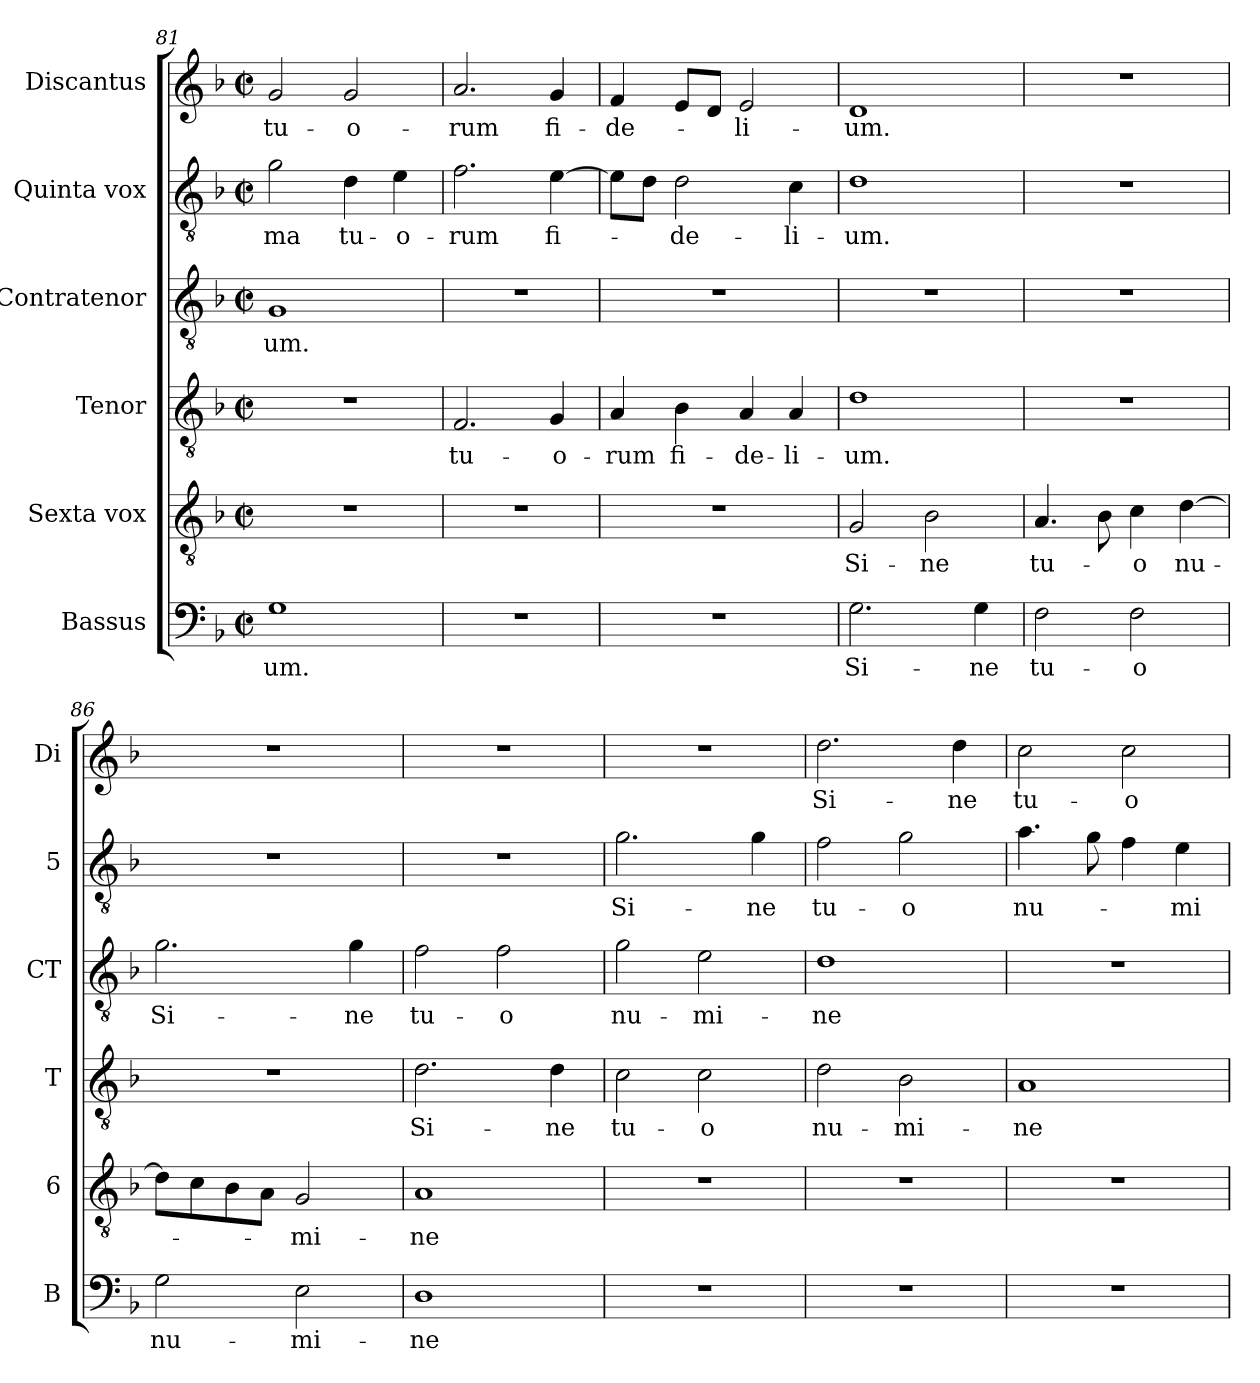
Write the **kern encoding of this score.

**kern	**text	**kern	**text	**kern	**text	**kern	**text	**kern	**text	**kern	**text
*part6	*part6	*part5	*part5	*part4	*part4	*part3	*part3	*part2	*part2	*part1	*part1
*staff6	*staff6	*staff5	*staff5	*staff4	*staff4	*staff3	*staff3	*staff2	*staff2	*staff1	*staff1
*I"Bassus	*	*I"Sexta vox	*	*I"Tenor	*	*I"Contratenor	*	*I"Quinta vox	*	*I"Discantus	*
*I'B	*	*I'6	*	*I'T	*	*I'CT	*	*I'5	*	*I'Di	*
*clefF4	*	*clefGv2	*	*clefGv2	*	*clefGv2	*	*clefGv2	*	*clefG2	*
*k[b-]	*	*k[b-]	*	*k[b-]	*	*k[b-]	*	*k[b-]	*	*k[b-]	*
*F:	*	*F:	*	*F:	*	*F:	*	*F:	*	*F:	*
*M2/2	*	*M2/2	*	*M2/2	*	*M2/2	*	*M2/2	*	*M2/2	*
*met(c|)	*	*met(c|)	*	*met(c|)	*	*met(c|)	*	*met(c|)	*	*met(c|)	*
=81	=81	=81	=81	=81	=81	=81	=81	=81	=81	=81	=81
!	!LO:LY:b	!	!	!	!	!	!LO:LY:b	!	!LO:LY:b	!	!LO:LY:b
1G	-um.	1r	.	1r	.	1G	-um.	2g\	-ma	2g/	tu-
!	!	!	!	!	!	!	!	!	!LO:LY:b	!	!LO:LY:b
.	.	.	.	.	.	.	.	4d\	tu-	2g/	-o-
!	!	!	!	!	!	!	!	!	!LO:LY:b	!	!
.	.	.	.	.	.	.	.	4e\	-o-	.	.
=82	=82	=82	=82	=82	=82	=82	=82	=82	=82	=82	=82
!	!	!	!	!	!LO:LY:b	!	!	!	!LO:LY:b	!	!LO:LY:b
1r	.	1r	.	2.F/	tu-	1r	.	2.f\	-rum	2.a/	-rum
!	!	!	!	!	!LO:LY:b	!	!	!	!LO:LY:b	!	!LO:LY:b
.	.	.	.	4G/	-o-	.	.	[4e\	fi-	4g/	fi-
=83	=83	=83	=83	=83	=83	=83	=83	=83	=83	=83	=83
!	!	!	!	!	!LO:LY:b	!	!	!	!	!	!LO:LY:b
1r	.	1r	.	4A/	-rum	1r	.	8e\L]	.	4f/	-de-
.	.	.	.	.	.	.	.	8d\J	.	.	.
!	!	!	!	!	!LO:LY:b	!	!	!	!LO:LY:b	!	!
.	.	.	.	4B-\	fi-	.	.	2d\	-de-	8e/L	.
.	.	.	.	.	.	.	.	.	.	8d/J	.
!	!	!	!	!	!LO:LY:b	!	!	!	!	!	!LO:LY:b
.	.	.	.	4A/	-de-	.	.	.	.	2e/	-li-
!	!	!	!	!	!LO:LY:b	!	!	!	!LO:LY:b	!	!
.	.	.	.	4A/	-li-	.	.	4c\	-li-	.	.
!!LO:PB:g=z
=84	=84	=84	=84	=84	=84	=84	=84	=84	=84	=84	=84
!	!LO:LY:b	!	!LO:LY:b	!	!LO:LY:b	!	!	!	!LO:LY:b	!	!LO:LY:b
2.G\	Si-	2G/	Si-	1d	-um.	1r	.	1d	-um.	1d	-um.
!	!	!	!LO:LY:b	!	!	!	!	!	!	!	!
.	.	2B-\	-ne	.	.	.	.	.	.	.	.
!	!LO:LY:b	!	!	!	!	!	!	!	!	!	!
4G\	-ne	.	.	.	.	.	.	.	.	.	.
=85	=85	=85	=85	=85	=85	=85	=85	=85	=85	=85	=85
!	!LO:LY:b	!	!LO:LY:b	!	!	!	!	!	!	!	!
2F\	tu-	4.A/	tu-	1r	.	1r	.	1r	.	1r	.
.	.	8B-\	.	.	.	.	.	.	.	.	.
!	!LO:LY:b	!	!LO:LY:b	!	!	!	!	!	!	!	!
2F\	-o	4c\	-o	.	.	.	.	.	.	.	.
!	!	!	!LO:LY:b	!	!	!	!	!	!	!	!
.	.	[4d\	nu-	.	.	.	.	.	.	.	.
=86	=86	=86	=86	=86	=86	=86	=86	=86	=86	=86	=86
!	!LO:LY:b	!	!	!	!	!	!LO:LY:b	!	!	!	!
2G\	nu-	8d\L]	.	1r	.	2.g\	Si-	1r	.	1r	.
.	.	8c\	.	.	.	.	.	.	.	.	.
.	.	8B-\	.	.	.	.	.	.	.	.	.
.	.	8A\J	.	.	.	.	.	.	.	.	.
!	!LO:LY:b	!	!LO:LY:b	!	!	!	!	!	!	!	!
2E\	-mi-	2G/	-mi-	.	.	.	.	.	.	.	.
!	!	!	!	!	!	!	!LO:LY:b	!	!	!	!
.	.	.	.	.	.	4g\	-ne	.	.	.	.
=87	=87	=87	=87	=87	=87	=87	=87	=87	=87	=87	=87
!	!LO:LY:b	!	!LO:LY:b	!	!LO:LY:b	!	!LO:LY:b	!	!	!	!
1D	-ne	1A	-ne	2.d\	Si-	2f\	tu-	1r	.	1r	.
!	!	!	!	!	!	!	!LO:LY:b	!	!	!	!
.	.	.	.	.	.	2f\	-o	.	.	.	.
!	!	!	!	!	!LO:LY:b	!	!	!	!	!	!
.	.	.	.	4d\	-ne	.	.	.	.	.	.
=88	=88	=88	=88	=88	=88	=88	=88	=88	=88	=88	=88
!	!	!	!	!	!LO:LY:b	!	!LO:LY:b	!	!LO:LY:b	!	!
1r	.	1r	.	2c\	tu-	2g\	nu-	2.g\	Si-	1r	.
!	!	!	!	!	!LO:LY:b	!	!LO:LY:b	!	!	!	!
.	.	.	.	2c\	-o	2e\	-mi-	.	.	.	.
!	!	!	!	!	!	!	!	!	!LO:LY:b	!	!
.	.	.	.	.	.	.	.	4g\	-ne	.	.
=89	=89	=89	=89	=89	=89	=89	=89	=89	=89	=89	=89
!	!	!	!	!	!LO:LY:b	!	!LO:LY:b	!	!LO:LY:b	!	!LO:LY:b
1r	.	1r	.	2d\	nu-	1d	-ne	2f\	tu-	2.dd\	Si-
!	!	!	!	!	!LO:LY:b	!	!	!	!LO:LY:b	!	!
.	.	.	.	2B-\	-mi-	.	.	2g\	-o	.	.
!	!	!	!	!	!	!	!	!	!	!	!LO:LY:b
.	.	.	.	.	.	.	.	.	.	4dd\	-ne
!!LO:LB:g=z
=90	=90	=90	=90	=90	=90	=90	=90	=90	=90	=90	=90
!	!	!	!	!	!LO:LY:b	!	!	!	!LO:LY:b	!	!LO:LY:b
1r	.	1r	.	1A	-ne	1r	.	4.a\	nu-	2cc\	tu-
.	.	.	.	.	.	.	.	8g\	.	.	.
!	!	!	!	!	!	!	!	!	!	!	!LO:LY:b
.	.	.	.	.	.	.	.	4f\	.	2cc\	-o
!	!	!	!	!	!	!	!	!	!LO:LY:b	!	!
.	.	.	.	.	.	.	.	4e\	-mi-	.	.
=	=	=	=	=	=	=	=	=	=	=	=
*-	*-	*-	*-	*-	*-	*-	*-	*-	*-	*-	*-
